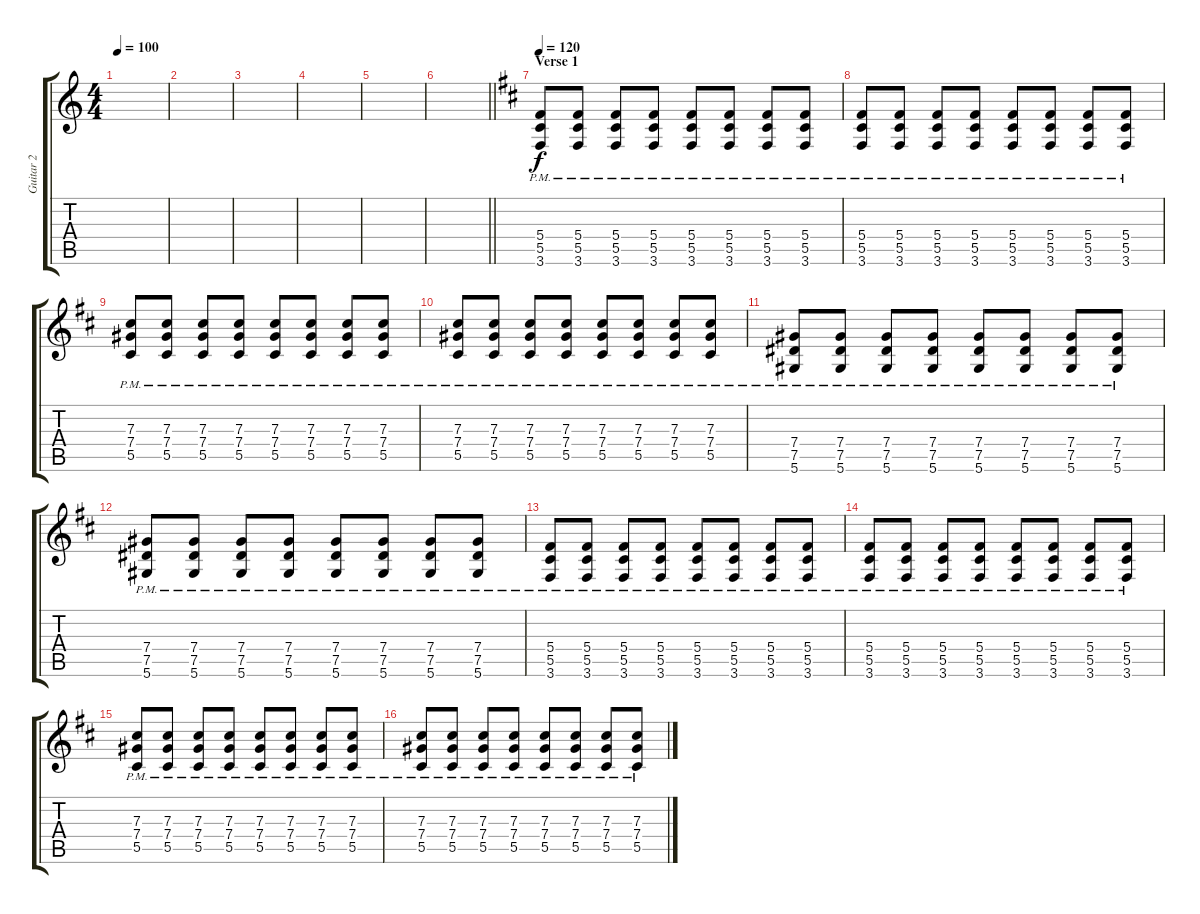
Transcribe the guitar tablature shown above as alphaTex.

\track ("Guitar 2" "Guitar 2") {instrument overdrivenguitar}
\staff {score tabs}
\tuning (Eb4 Bb3 Gb3 Db3 Ab2 Eb2) {hide}
\ts (4 4)
\tempo 100
\clef g2
\ks c
|
|
|
|
|
\barLineRight lightlight
|
\section ("" "Verse 1")
\tempo 120
\ks d
(5.4{pm} 5.5{pm} 3.6{pm}).8 (5.4{pm} 5.5{pm} 3.6{pm}).8 (5.4{pm} 5.5{pm} 3.6{pm}).8 (5.4{pm} 5.5{pm} 3.6{pm}).8 (5.4{pm} 5.5{pm} 3.6{pm}).8 (5.4{pm} 5.5{pm} 3.6{pm}).8 (5.4{pm} 5.5{pm} 3.6{pm}).8 (5.4{pm} 5.5{pm} 3.6{pm}).8 |
(5.4{pm} 5.5{pm} 3.6{pm}).8 (5.4{pm} 5.5{pm} 3.6{pm}).8 (5.4{pm} 5.5{pm} 3.6{pm}).8 (5.4{pm} 5.5{pm} 3.6{pm}).8 (5.4{pm} 5.5{pm} 3.6{pm}).8 (5.4{pm} 5.5{pm} 3.6{pm}).8 (5.4{pm} 5.5{pm} 3.6{pm}).8 (5.4{pm} 5.5{pm} 3.6{pm}).8 |
(7.3{pm} 7.4{pm} 5.5{pm}).8 (7.3{pm} 7.4{pm} 5.5{pm}).8 (7.3{pm} 7.4{pm} 5.5{pm}).8 (7.3{pm} 7.4{pm} 5.5{pm}).8 (7.3{pm} 7.4{pm} 5.5{pm}).8 (7.3{pm} 7.4{pm} 5.5{pm}).8 (7.3{pm} 7.4{pm} 5.5{pm}).8 (7.3{pm} 7.4{pm} 5.5{pm}).8 |
(7.3{pm} 7.4{pm} 5.5{pm}).8 (7.3{pm} 7.4{pm} 5.5{pm}).8 (7.3{pm} 7.4{pm} 5.5{pm}).8 (7.3{pm} 7.4{pm} 5.5{pm}).8 (7.3{pm} 7.4{pm} 5.5{pm}).8 (7.3{pm} 7.4{pm} 5.5{pm}).8 (7.3{pm} 7.4{pm} 5.5{pm}).8 (7.3{pm} 7.4{pm} 5.5{pm}).8 |
(7.4{pm} 7.5{pm} 5.6{pm}).8 (7.4{pm} 7.5{pm} 5.6{pm}).8 (7.4{pm} 7.5{pm} 5.6{pm}).8 (7.4{pm} 7.5{pm} 5.6{pm}).8 (7.4{pm} 7.5{pm} 5.6{pm}).8 (7.4{pm} 7.5{pm} 5.6{pm}).8 (7.4{pm} 7.5{pm} 5.6{pm}).8 (7.4{pm} 7.5{pm} 5.6{pm}).8 |
(7.4{pm} 7.5{pm} 5.6{pm}).8 (7.4{pm} 7.5{pm} 5.6{pm}).8 (7.4{pm} 7.5{pm} 5.6{pm}).8 (7.4{pm} 7.5{pm} 5.6{pm}).8 (7.4{pm} 7.5{pm} 5.6{pm}).8 (7.4{pm} 7.5{pm} 5.6{pm}).8 (7.4{pm} 7.5{pm} 5.6{pm}).8 (7.4{pm} 7.5{pm} 5.6{pm}).8 |
(5.4{pm} 5.5{pm} 3.6{pm}).8 (5.4{pm} 5.5{pm} 3.6{pm}).8 (5.4{pm} 5.5{pm} 3.6{pm}).8 (5.4{pm} 5.5{pm} 3.6{pm}).8 (5.4{pm} 5.5{pm} 3.6{pm}).8 (5.4{pm} 5.5{pm} 3.6{pm}).8 (5.4{pm} 5.5{pm} 3.6{pm}).8 (5.4{pm} 5.5{pm} 3.6{pm}).8 |
(5.4{pm} 5.5{pm} 3.6{pm}).8 (5.4{pm} 5.5{pm} 3.6{pm}).8 (5.4{pm} 5.5{pm} 3.6{pm}).8 (5.4{pm} 5.5{pm} 3.6{pm}).8 (5.4{pm} 5.5{pm} 3.6{pm}).8 (5.4{pm} 5.5{pm} 3.6{pm}).8 (5.4{pm} 5.5{pm} 3.6{pm}).8 (5.4{pm} 5.5{pm} 3.6{pm}).8 |
(7.3{pm} 7.4{pm} 5.5{pm}).8 (7.3{pm} 7.4{pm} 5.5{pm}).8 (7.3{pm} 7.4{pm} 5.5{pm}).8 (7.3{pm} 7.4{pm} 5.5{pm}).8 (7.3{pm} 7.4{pm} 5.5{pm}).8 (7.3{pm} 7.4{pm} 5.5{pm}).8 (7.3{pm} 7.4{pm} 5.5{pm}).8 (7.3{pm} 7.4{pm} 5.5{pm}).8 |
(7.3{pm} 7.4{pm} 5.5{pm}).8 (7.3{pm} 7.4{pm} 5.5{pm}).8 (7.3{pm} 7.4{pm} 5.5{pm}).8 (7.3{pm} 7.4{pm} 5.5{pm}).8 (7.3{pm} 7.4{pm} 5.5{pm}).8 (7.3{pm} 7.4{pm} 5.5{pm}).8 (7.3{pm} 7.4{pm} 5.5{pm}).8 (7.3{pm} 7.4{pm} 5.5{pm}).8
